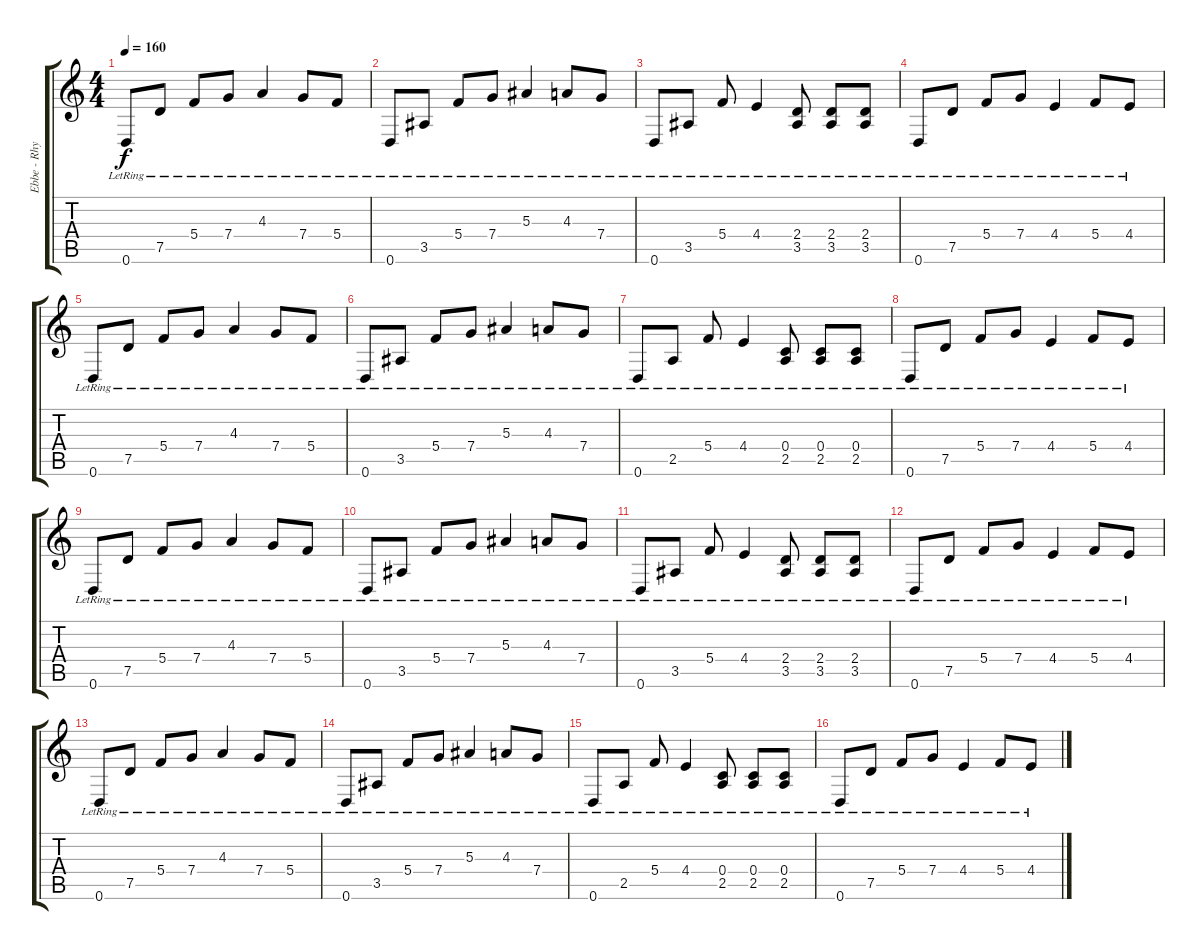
\track ("Ebbe - Rhytm/Lead" "Ebbe - Rhy") {instrument overdrivenguitar}
\staff {score tabs}
\tuning (D4 A3 F3 C3 G2 D2) {hide}
\ts (4 4)
\tempo 160
\clef g2
\ks c
0.6{lr}.8{dy f} 7.5{lr}.8 5.4{lr}.8 7.4{lr}.8 4.3{lr}.4 7.4{lr}.8 5.4{lr}.8 |
0.6{lr}.8 3.5{lr}.8 5.4{lr}.8 7.4{lr}.8 5.3{lr}.4 4.3{lr}.8 7.4{lr}.8 |
0.6{lr}.8 3.5{lr}.8 5.4{lr}.8 4.4{lr}.4 (2.4{lr} 3.5{lr}).8 (2.4{lr} 3.5{lr}).8 (2.4{lr} 3.5{lr}).8 |
0.6{lr}.8 7.5{lr}.8 5.4{lr}.8 7.4{lr}.8 4.4{lr}.4 5.4{lr}.8 4.4{lr}.8 |
0.6{lr}.8 7.5{lr}.8 5.4{lr}.8 7.4{lr}.8 4.3{lr}.4 7.4{lr}.8 5.4{lr}.8 |
0.6{lr}.8 3.5{lr}.8 5.4{lr}.8 7.4{lr}.8 5.3{lr}.4 4.3{lr}.8 7.4{lr}.8 |
0.6{lr}.8 2.5{lr}.8 5.4{lr}.8 4.4{lr}.4 (0.4{lr} 2.5{lr}).8 (0.4{lr} 2.5{lr}).8 (0.4{lr} 2.5{lr}).8 |
0.6{lr}.8 7.5{lr}.8 5.4{lr}.8 7.4{lr}.8 4.4{lr}.4 5.4{lr}.8 4.4{lr}.8 |
0.6{lr}.8 7.5{lr}.8 5.4{lr}.8 7.4{lr}.8 4.3{lr}.4 7.4{lr}.8 5.4{lr}.8 |
0.6{lr}.8 3.5{lr}.8 5.4{lr}.8 7.4{lr}.8 5.3{lr}.4 4.3{lr}.8 7.4{lr}.8 |
0.6{lr}.8 3.5{lr}.8 5.4{lr}.8 4.4{lr}.4 (2.4{lr} 3.5{lr}).8 (2.4{lr} 3.5{lr}).8 (2.4{lr} 3.5{lr}).8 |
0.6{lr}.8 7.5{lr}.8 5.4{lr}.8 7.4{lr}.8 4.4{lr}.4 5.4{lr}.8 4.4{lr}.8 |
0.6{lr}.8 7.5{lr}.8 5.4{lr}.8 7.4{lr}.8 4.3{lr}.4 7.4{lr}.8 5.4{lr}.8 |
0.6{lr}.8 3.5{lr}.8 5.4{lr}.8 7.4{lr}.8 5.3{lr}.4 4.3{lr}.8 7.4{lr}.8 |
0.6{lr}.8 2.5{lr}.8 5.4{lr}.8 4.4{lr}.4 (0.4{lr} 2.5{lr}).8 (0.4{lr} 2.5{lr}).8 (0.4{lr} 2.5{lr}).8 |
0.6{lr}.8 7.5{lr}.8 5.4{lr}.8 7.4{lr}.8 4.4{lr}.4 5.4{lr}.8 4.4{lr}.8
